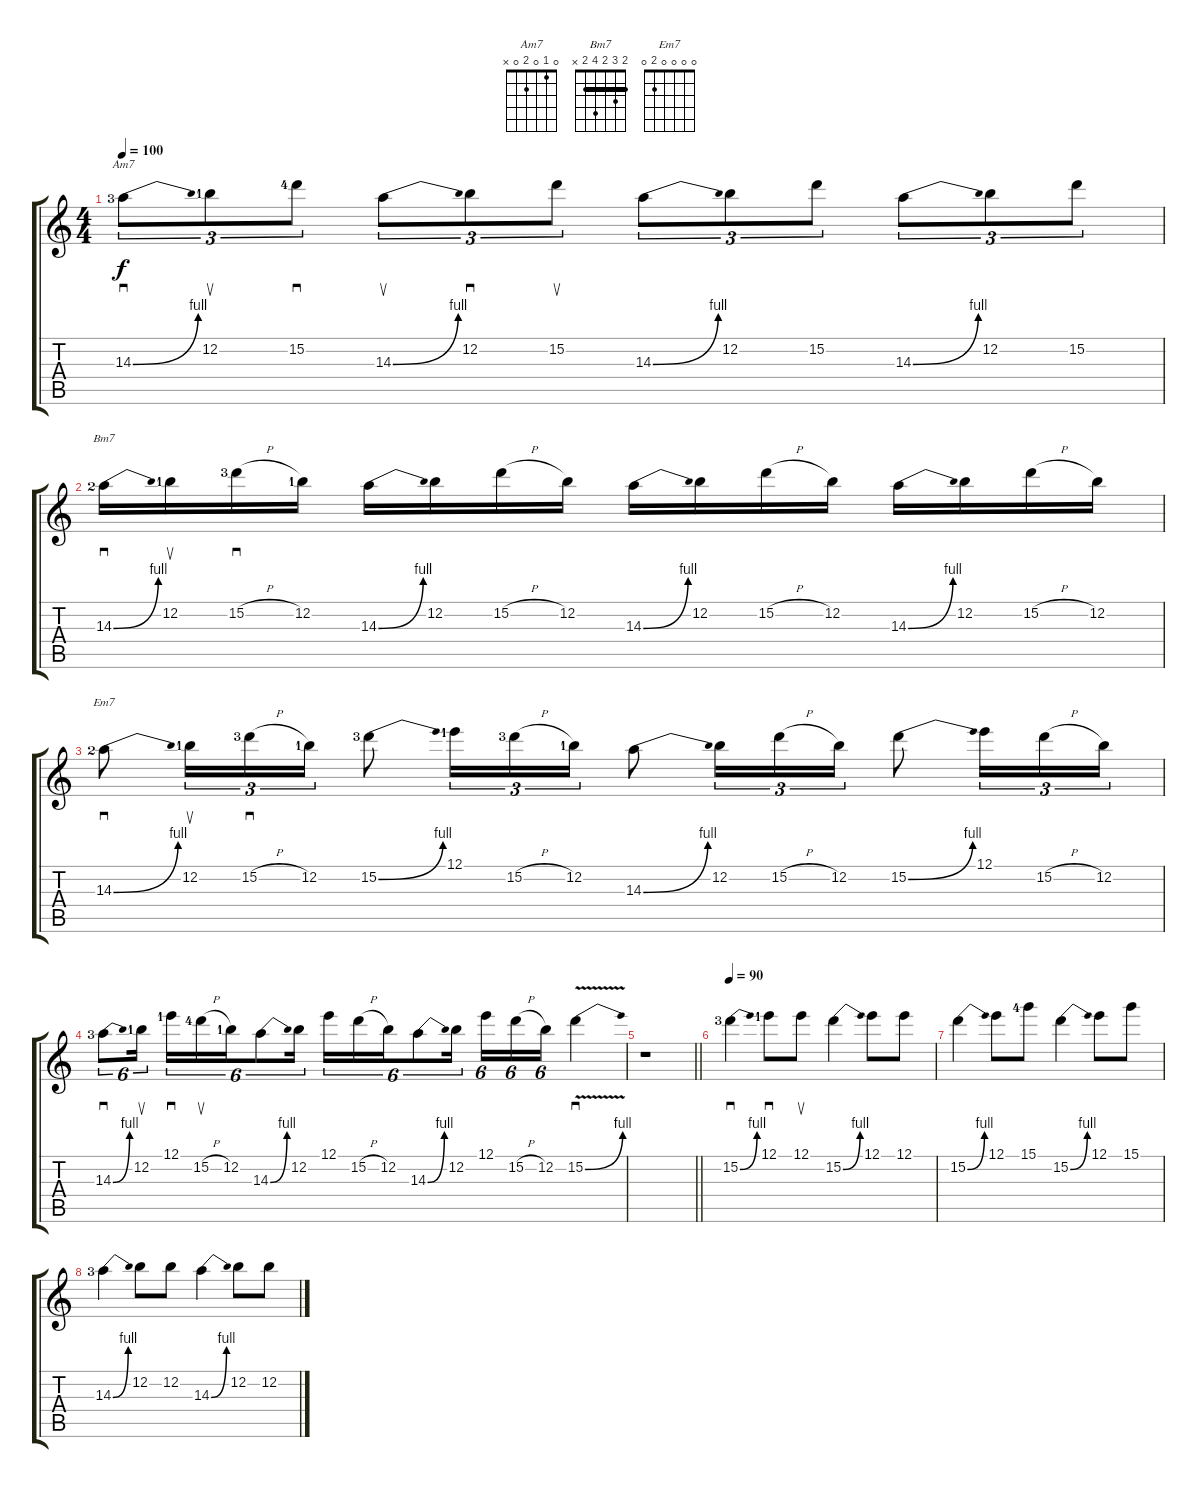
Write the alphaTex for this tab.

\track "" {instrument overdrivenguitar}
\staff {score tabs}
\tuning (E4 B3 G3 D3 A2 E2) {hide}
\chord ("Am7" 0 1 0 2 0 x)
\chord ("Bm7" 2 3 2 4 2 x) {barre 2}
\chord ("Em7" 0 0 0 0 2 0)
\ts (4 4)
\section ("" "")
\tempo 100
\clef g2
\ks c
14.3{be (bend 0 0 60 4) lf 4}.8{sd tu (3 2) ch "Am7" dy f} 12.2{lf 2}.8{su tu (3 2)} 15.2{lf 5}.8{sd tu (3 2)} 14.3{be (bend 0 0 60 4)}.8{su tu (3 2)} 12.2.8{sd tu (3 2)} 15.2.8{su tu (3 2)} 14.3{be (bend 0 0 60 4)}.8{tu (3 2)} 12.2.8{tu (3 2)} 15.2.8{tu (3 2)} 14.3{be (bend 0 0 60 4)}.8{tu (3 2)} 12.2.8{tu (3 2)} 15.2.8{tu (3 2)} |
14.3{be (bend 0 0 60 4) lf 3}.16{sd ch "Bm7"} 12.2{lf 2}.16{su} 15.2{h lf 4}.16{sd} 12.2{lf 2}.16 14.3{be (bend 0 0 60 4)}.16 12.2.16 15.2{h}.16 12.2.16 14.3{be (bend 0 0 60 4)}.16 12.2.16 15.2{h}.16 12.2.16 14.3{be (bend 0 0 60 4)}.16 12.2.16 15.2{h}.16 12.2.16 |
14.3{be (bend 0 0 60 4) lf 3}.8{sd ch "Em7"} 12.2{lf 2}.16{su tu (3 2)} 15.2{h lf 4}.16{sd tu (3 2)} 12.2{lf 2}.16{tu (3 2)} 15.2{be (bend 0 0 60 4) lf 4}.8 12.1{lf 2}.16{tu (3 2)} 15.2{h lf 4}.16{tu (3 2)} 12.2{lf 2}.16{tu (3 2)} 14.3{be (bend 0 0 60 4)}.8 12.2.16{tu (3 2)} 15.2{h}.16{tu (3 2)} 12.2.16{tu (3 2)} 15.2{be (bend 0 0 60 4)}.8 12.1.16{tu (3 2)} 15.2{h}.16{tu (3 2)} 12.2.16{tu (3 2)} |
14.3{be (bend 0 0 60 4) lf 4}.8{sd tu (6 4)} 12.2{lf 2}.16{su tu (6 4) beam splitsecondary} 12.1{lf 2}.16{sd tu (6 4)} 15.2{h lf 5}.16{su tu (6 4)} 12.2{lf 2}.16{tu (6 4)} 14.3{be (bend 0 0 60 4)}.8{tu (6 4)} 12.2.16{tu (6 4) beam splitsecondary} 12.1.16{tu (6 4)} 15.2{h}.16{tu (6 4)} 12.2.16{tu (6 4)} 14.3{be (bend 0 0 60 4)}.8{tu (6 4)} 12.2.16{tu (6 4) beam splitsecondary} 12.1.16{tu (6 4)} 15.2{h}.16{tu (6 4)} 12.2.16{tu (6 4)} 15.2{be (bend 0 0 60 4) v}.4{sd} |
\barLineRight lightlight
r.1 |
\section ("" "")
\tempo 90
15.2{be (bend 0 0 60 4) lf 4}.4{sd} 12.1{lf 2}.8{sd} 12.1.8{su} 15.2{be (bend 0 0 60 4)}.4 12.1.8 12.1.8 |
15.2{be (bend 0 0 60 4)}.4 12.1.8 15.1{lf 5}.8 15.2{be (bend 0 0 60 4)}.4 12.1.8 15.1.8 |
14.3{be (bend 0 0 60 4) lf 4}.4 12.2.8 12.2.8 14.3{be (bend 0 0 60 4)}.4 12.2.8 12.2.8
